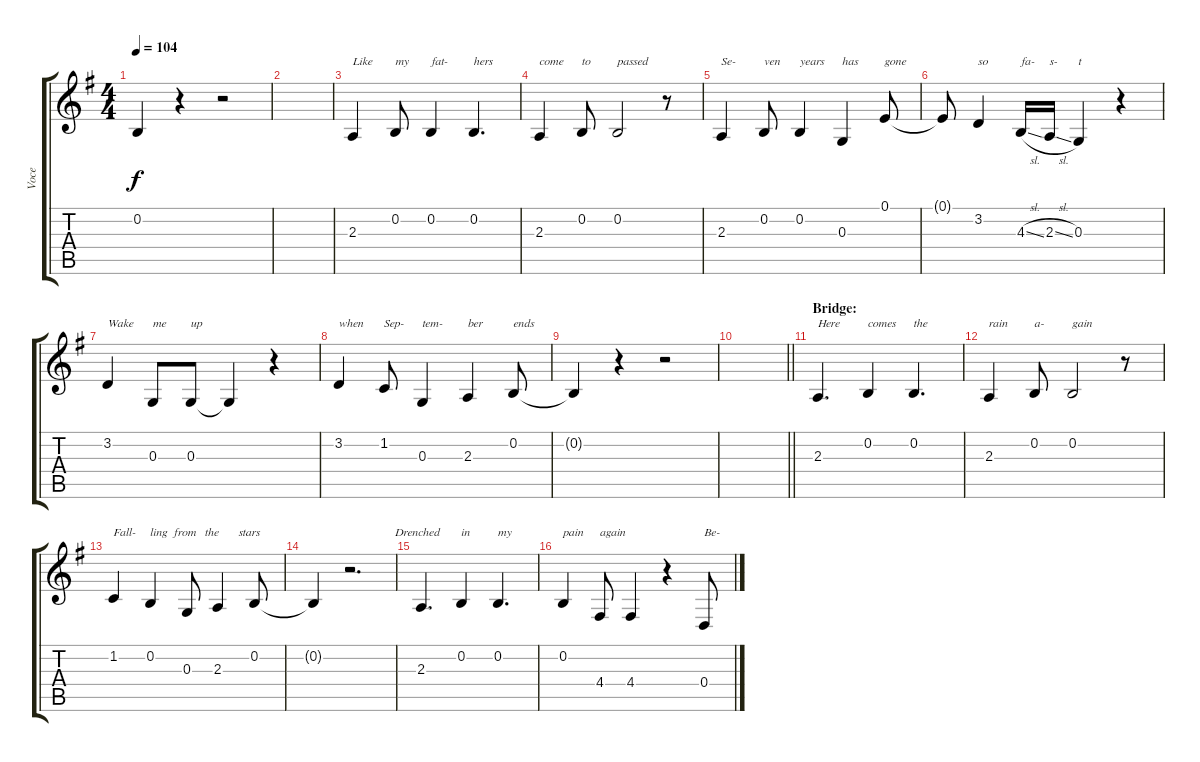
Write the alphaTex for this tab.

\track ("Voce" "Voce") {instrument clarinet}
\staff {score tabs}
\tuning (E4 B3 G3 D3 A2 E2) {hide}
\ts (4 4)
\tempo 104
\clef g2
\ks g
0.2{t}.4{dy f} r.4 r.2 |
|
2.3.4{txt "Like"} 0.2.8{txt "my"} 0.2.4{txt "fat-"} 0.2.4{d txt "hers"} |
2.3.4{txt "come"} 0.2.8{txt "to"} 0.2.2{txt "passed"} r.8 |
2.3.4{txt "Se-"} 0.2.8{txt "ven"} 0.2.4{txt "years"} 0.3.4{txt "has"} 0.1.8{txt "gone"} |
0.1{t}.8 3.2.4{txt "so"} 4.3{sl}.16{txt "fa-"} 2.3{sl}.16{txt "s-"} 0.3.4{txt "t"} r.4 |
3.2.4{txt "Wake"} 0.3.8{txt "me"} 0.3.8{txt "up"} 0.3{t}.4 r.4 |
3.2.4{txt "when"} 1.2.8{txt "Sep-"} 0.3.4{txt "tem-"} 2.3.4{txt "ber"} 0.2.8{txt "ends"} |
0.2{t}.4 r.4 r.2 |
\barLineRight lightlight
|
\section ("" "Bridge:")
2.3.4{d txt "Here"} 0.2.4{txt "comes"} 0.2.4{d txt "the"} |
2.3.4{txt "rain"} 0.2.8{txt "a-"} 0.2.2{txt "gain"} r.8 |
1.2.4{txt "Fall-"} 0.2.4{txt "ling  from"} 0.3.8{txt "      the"} 2.3.4{txt "       stars"} 0.2.8 |
0.2{t}.4 r.2{d txt "               Drenched"} |
2.3.4{d} 0.2.4{txt "in"} 0.2.4{d txt "my"} |
0.2.4{txt "pain"} 4.4.8{txt "again"} 4.4.4 r.4 0.4.8{txt "Be-"}
